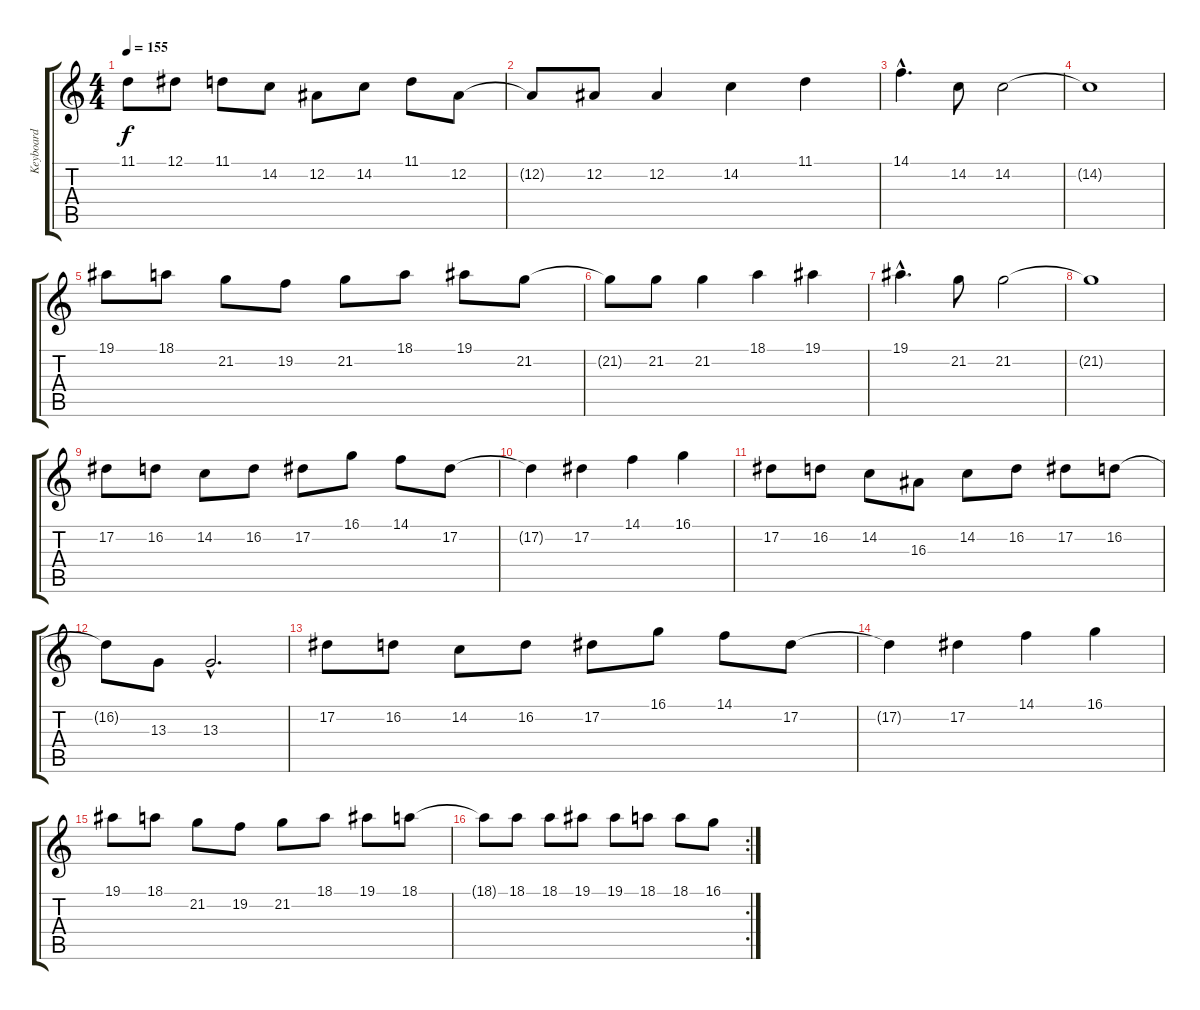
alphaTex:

\track ("Keyboard" "Keyboard") {instrument synthbrass1}
\staff {score tabs}
\tuning (Eb4 Bb3 Gb3 Db3 Ab2 Eb2) {hide}
\ts (4 4)
\tempo 155
\clef g2
\ks c
11.1.8{dy f} 12.1.8 11.1.8 14.2.8 12.2.8 14.2.8 11.1.8 12.2.8 |
12.2{t}.8 12.2.8 12.2.4 14.2.4 11.1.4 |
14.1{hac}.4{d} 14.2.8 14.2.2 |
14.2{t}.1 |
19.1.8 18.1.8 21.2.8 19.2.8 21.2.8 18.1.8 19.1.8 21.2.8 |
21.2{t}.8 21.2.8 21.2.4 18.1.4 19.1.4 |
19.1{hac}.4{d} 21.2.8 21.2.2 |
21.2{t}.1 |
17.2.8 16.2.8 14.2.8 16.2.8 17.2.8 16.1.8 14.1.8 17.2.8 |
17.2{t}.4 17.2.4 14.1.4 16.1.4 |
17.2.8 16.2.8 14.2.8 16.3.8 14.2.8 16.2.8 17.2.8 16.2.8 |
16.2{t}.8 13.3.8 13.3{hac}.2{d} |
17.2.8 16.2.8 14.2.8 16.2.8 17.2.8 16.1.8 14.1.8 17.2.8 |
17.2{t}.4 17.2.4 14.1.4 16.1.4 |
19.1.8 18.1.8 21.2.8 19.2.8 21.2.8 18.1.8 19.1.8 18.1.8 |
\rc 2
18.1{t}.8 18.1.8 18.1.8 19.1.8 19.1.8 18.1.8 18.1.8 16.1.8
